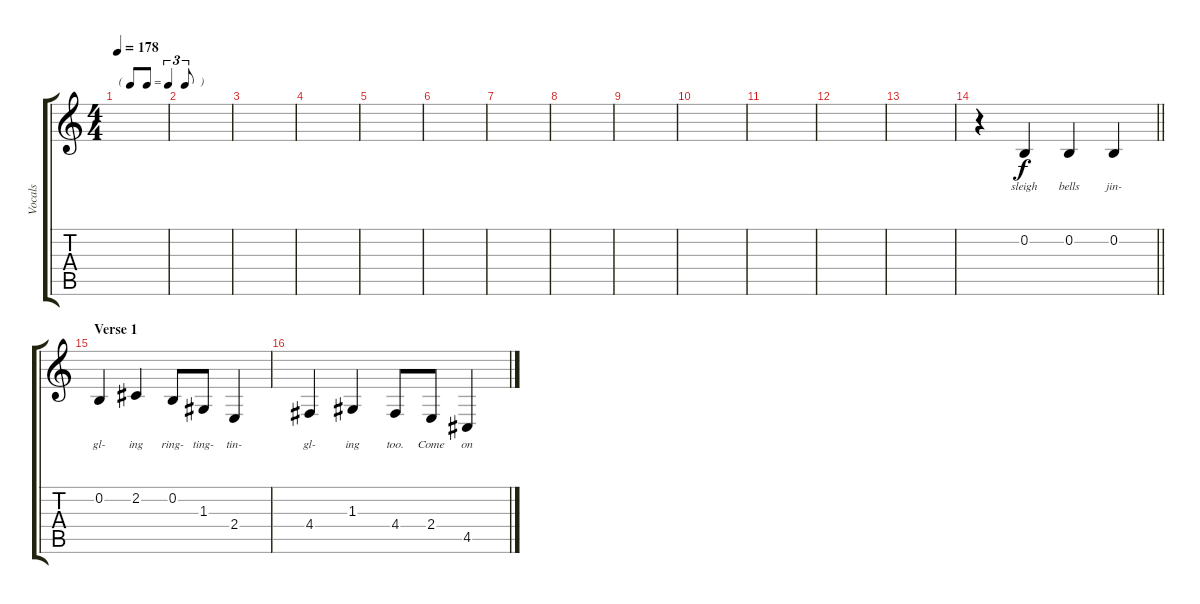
\track ("Vocals" "Vocals") {instrument tenorsax}
\staff {score tabs}
\tuning (E4 B3 G3 D3 A2 E2) {hide}
\ts (4 4)
\tf triplet8th
\tempo 178
\clef g2
\ks c
|
|
|
|
|
|
|
|
|
|
|
|
|
\barLineRight lightlight
r.4 0.2.4{lyrics (0 "sleigh") lyrics (1 "") lyrics (2 "") lyrics (3 "") lyrics (4 "")} 0.2.4{lyrics (0 "bells") lyrics (1 "") lyrics (2 "") lyrics (3 "") lyrics (4 "")} 0.2.4{lyrics (0 "jin-") lyrics (1 "") lyrics (2 "") lyrics (3 "") lyrics (4 "")} |
\section ("" "Verse 1")
0.2.4{lyrics (0 "gl-") lyrics (1 "") lyrics (2 "") lyrics (3 "") lyrics (4 "")} 2.2.4{lyrics (0 "ing") lyrics (1 "") lyrics (2 "") lyrics (3 "") lyrics (4 "")} 0.2.8{lyrics (0 "ring-") lyrics (1 "") lyrics (2 "") lyrics (3 "") lyrics (4 "")} 1.3.8{lyrics (0 "ting-") lyrics (1 "") lyrics (2 "") lyrics (3 "") lyrics (4 "")} 2.4.4{lyrics (0 "tin-") lyrics (1 "") lyrics (2 "") lyrics (3 "") lyrics (4 "")} |
4.4.4{lyrics (0 "gl-") lyrics (1 "") lyrics (2 "") lyrics (3 "") lyrics (4 "")} 1.3.4{lyrics (0 "ing") lyrics (1 "") lyrics (2 "") lyrics (3 "") lyrics (4 "")} 4.4.8{lyrics (0 "too.") lyrics (1 "") lyrics (2 "") lyrics (3 "") lyrics (4 "")} 2.4.8{lyrics (0 "Come") lyrics (1 "") lyrics (2 "") lyrics (3 "") lyrics (4 "")} 4.5.4{lyrics (0 "on") lyrics (1 "") lyrics (2 "") lyrics (3 "") lyrics (4 "")}
